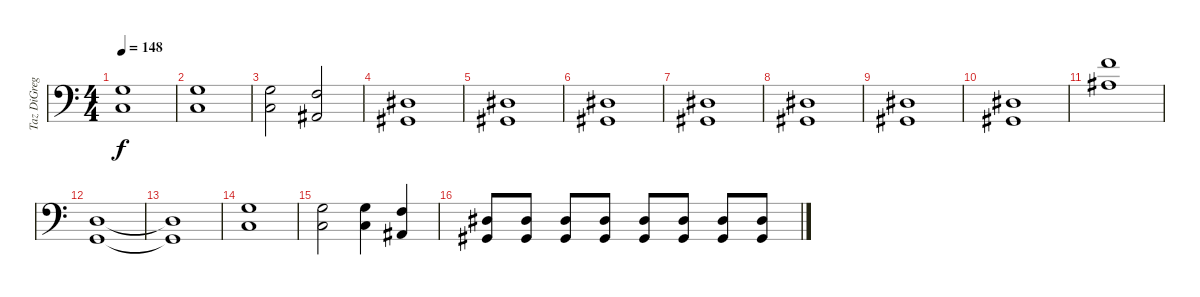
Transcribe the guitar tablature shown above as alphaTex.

\track ("Taz DiGregorio keyboards Lh" "Taz DiGreg") {instrument acousticgrandpiano}
\staff {score}
\tuning (G2 D2 A1 E1) {hide}
\ts (4 4)
\tempo 148
\clef f4
\ks c
(5.1 17.2).1{dy f} |
(5.1 17.2).1 |
(5.1 17.2).2 (3.1 15.2).2 |
(1.1 13.2).1 |
(1.1 13.2).1 |
(1.1 13.2).1 |
(1.1 13.2).1 |
(1.1 13.2).1 |
(1.1 13.2).1 |
(1.1 13.2).1 |
(15.1 27.2).1 |
(0.1 12.2).1 |
(0.1{t} 12.2{t}).1 |
(5.1 17.2).1 |
(5.1 17.2).2 (5.1 17.2).4 (3.1 15.2).4 |
(1.1 13.2).8 (1.1 13.2).8 (1.1 13.2).8 (1.1 13.2).8 (1.1 13.2).8 (1.1 13.2).8 (1.1 13.2).8 (1.1 13.2).8
